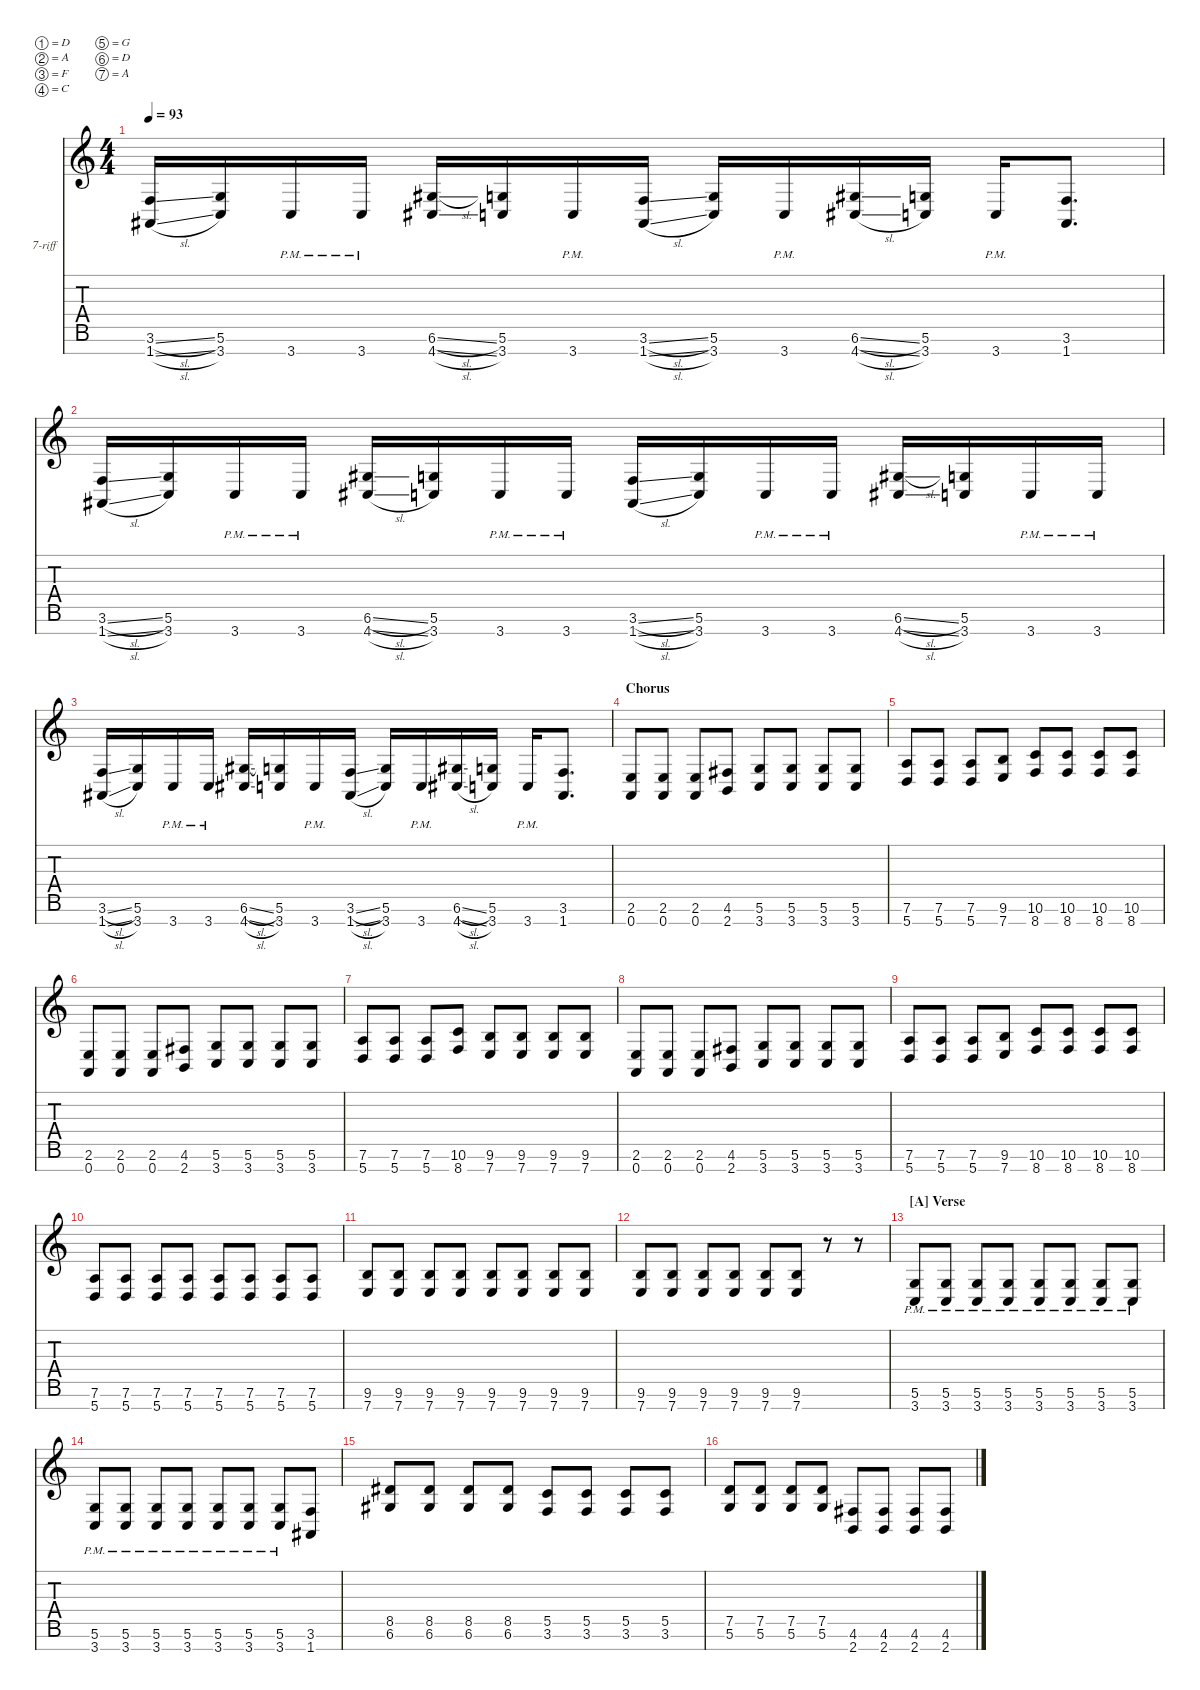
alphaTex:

\defaultSystemsLayout 4
\hideDynamics
\bracketExtendMode nobrackets
\firstSystemTrackNameOrientation horizontal
\otherSystemsTrackNameOrientation horizontal
\track ("Guitar - Rhytm" "7-riff") {defaultSystemsLayout 4 solo instrument distortionguitar}
\staff {score tabs}
\tuning (D4 A3 F3 C3 G2 D2 A1)
\ts (4 4)
\scale
1.09129
\tempo 93
\accidentals auto
\clef g2
\ottava regular
\simile none
\scale
1.07898
\ks c
(3.6{sl} 1.7{sl acc #}).16{dy f beam Up} (5.6 3.7).16{beam Up} 3.7{pm}.16{beam Up} 3.7{pm}.16{beam Up} (4.7{sl acc #} 6.6{sl acc #}).16{beam Up} (3.7 5.6).16{beam Up} 3.7{pm}.16{beam Up} (3.6{sl} 1.7{sl acc #}).16{beam Up} (5.6 3.7).16{beam Up} 3.7{pm}.16{beam Up} (6.6{sl acc #} 4.7{sl acc #}).16{beam Up} (5.6 3.7).16{beam Up} 3.7{pm}.16{beam Up} (3.6 1.7{acc #}).8{d beam Up} |
\scale
0.969568
\scale
0.957253 (3.6{sl} 1.7{sl acc #}).16{beam Up} (5.6 3.7).16{beam Up} 3.7{pm}.16{beam Up} 3.7{pm}.16{beam Up} (6.6{sl acc #} 4.7{sl acc #}).16{beam Up} (5.6 3.7).16{beam Up} 3.7{pm}.16{beam Up} 3.7{pm}.16{beam Up} (3.6{sl} 1.7{sl acc #}).16{beam Up} (5.6 3.7).16{beam Up} 3.7{pm}.16{beam Up} 3.7{pm}.16{beam Up} (4.7{sl acc #} 6.6{sl acc #}).16{beam Up} (3.7 5.6).16{beam Up} 3.7{pm}.16{beam Up} 3.7{pm}.16{beam Up} |
\scale
0.969568
\scale
0.974937 (3.6{sl} 1.7{sl acc #}).16{beam Up} (5.6 3.7).16{beam Up} 3.7{pm}.16{beam Up} 3.7{pm}.16{beam Up} (4.7{sl acc #} 6.6{sl acc #}).16{beam Up} (3.7 5.6).16{beam Up} 3.7{pm}.16{beam Up} (3.6{sl} 1.7{sl acc #}).16{beam Up} (5.6 3.7).16{beam Up} 3.7{pm}.16{beam Up} (6.6{sl acc #} 4.7{sl acc #}).16{beam Up} (5.6 3.7).16{beam Up} 3.7{pm}.16{beam Up} (3.6 1.7{acc #}).8{d beam Up} |
\section ("" "Chorus")
\scale
1.09129
\scale
0.988832 (2.6 0.7).8{beam Up} (2.6 0.7).8{beam Up} (2.6 0.7).8{beam Up} (4.6{acc #} 2.7).8{beam Up} (5.6 3.7).8{beam Up} (5.6 3.7).8{beam Up} (5.6 3.7).8{beam Up} (5.6 3.7).8{beam Up} |
\scale
0.969568
\scale
1.09129 (7.6 5.7).8{beam Up} (7.6 5.7).8{beam Up} (7.6 5.7).8{beam Up} (7.7 9.6).8{beam Up} (8.7 10.6).8{beam Up} (8.7 10.6).8{beam Up} (8.7 10.6).8{beam Up} (8.7 10.6).8{beam Up} |
\scale
0.969568
\scale
0.969568 (2.6 0.7).8{beam Up} (2.6 0.7).8{beam Up} (2.6 0.7).8{beam Up} (4.6{acc #} 2.7).8{beam Up} (5.6 3.7).8{beam Up} (5.6 3.7).8{beam Up} (5.6 3.7).8{beam Up} (5.6 3.7).8{beam Up} |
\scale
0.969568
\scale
0.969568 (7.6 5.7).8{beam Up} (7.6 5.7).8{beam Up} (7.6 5.7).8{beam Up} (8.7 10.6).8{beam Up} (7.7 9.6).8{beam Up} (7.7 9.6).8{beam Up} (7.7 9.6).8{beam Up} (7.7 9.6).8{beam Up} |
\scale
1.09129
\scale
0.969568 (2.6 0.7).8{beam Up} (2.6 0.7).8{beam Up} (2.6 0.7).8{beam Up} (4.6{acc #} 2.7).8{beam Up} (3.7 5.6).8{beam Up} (3.7 5.6).8{beam Up} (3.7 5.6).8{beam Up} (3.7 5.6).8{beam Up} |
\scale
0.969568
\scale
1.08687 (7.6 5.7).8{beam Up} (7.6 5.7).8{beam Up} (7.6 5.7).8{beam Up} (9.6 7.7).8{beam Up} (10.6 8.7).8{beam Up} (10.6 8.7).8{beam Up} (10.6 8.7).8{beam Up} (10.6 8.7).8{beam Up} |
\scale
0.969568
\scale
0.965147 (7.6 5.7).8{beam Up} (7.6 5.7).8{beam Up} (7.6 5.7).8{beam Up} (7.6 5.7).8{beam Up} (7.6 5.7).8{beam Up} (7.6 5.7).8{beam Up} (7.6 5.7).8{beam Up} (7.6 5.7).8{beam Up} |
\scale
0.969568
\scale
0.965147 (7.7 9.6).8{beam Up} (7.7 9.6).8{beam Up} (7.7 9.6).8{beam Up} (7.7 9.6).8{beam Up} (7.7 9.6).8{beam Up} (7.7 9.6).8{beam Up} (7.7 9.6).8{beam Up} (7.7 9.6).8{beam Up} |
\scale
1.10182
\scale
0.982832 (7.7 9.6).8{beam Up} (7.7 9.6).8{beam Up} (7.7 9.6).8{beam Up} (7.7 9.6).8{beam Up} (7.7 9.6).8{beam Up} (7.7 9.6).8{beam Up} r.8{beam Up} r.8{beam Up} |
\section ("A" "Verse")
\scale
0.980095
\scale
1.10182 (3.7{pm} 5.6).8{beam Up} (3.7{pm} 5.6).8{beam Up} (3.7{pm} 5.6).8{beam Up} (3.7{pm} 5.6).8{beam Up} (3.7{pm} 5.6).8{beam Up} (3.7{pm} 5.6).8{beam Up} (3.7{pm} 5.6).8{beam Up} (3.7{pm} 5.6).8{beam Up} |
\scale
0.980095
\scale
0.980095 (3.7{pm} 5.6).8{beam Up} (3.7{pm} 5.6).8{beam Up} (3.7{pm} 5.6).8{beam Up} (3.7{pm} 5.6).8{beam Up} (3.7{pm} 5.6).8{beam Up} (3.7{pm} 5.6).8{beam Up} (3.7{pm} 5.6).8{beam Up} (1.7{acc #} 3.6).8{beam Up} |
\scale
0.937989
\scale
0.937989 (6.6{acc #} 8.5{acc #}).8{beam Up} (6.6{acc #} 8.5{acc #}).8{beam Up} (6.6{acc #} 8.5{acc #}).8{beam Up} (6.6{acc #} 8.5{acc #}).8{beam Up} (3.6 5.5).8{beam Up} (3.6 5.5).8{beam Up} (3.6 5.5).8{beam Up} (3.6 5.5).8{beam Up} |
\scale
1.11235
\scale
0.980095 (5.6 7.5).8{beam Up} (5.6 7.5).8{beam Up} (5.6 7.5).8{beam Up} (5.6 7.5).8{beam Up} (2.7 4.6{acc #}).8{beam Up} (2.7 4.6{acc #}).8{beam Up} (2.7 4.6{acc #}).8{beam Up} (2.7 4.6{acc #}).8{beam Up}
